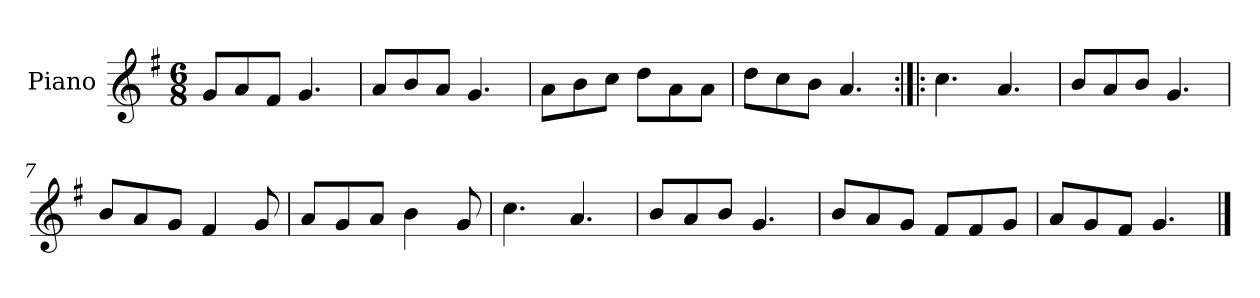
**kern
*part1
*staff1
*I"Piano
*I'Pno.
*clefG2
*k[f#]
*M6/8
=1
8g/L
8a/
8f#/J
4.g/
=2
8a/L
8b/
8a/J
4.g/
=3
8a\L
8b\
8cc\J
8dd\L
8a\
8a\J
=4
8dd\L
8cc\
8b\J
4.a/
=5:|!|:
4.cc\
4.a/
=6
8b/L
8a/
8b/J
4.g/
=7
8b/L
8a/
8g/J
4f#/
8g/
=8
8a/L
8g/
8a/J
4b\
8g/
=9
4.cc\
4.a/
!!LO:LB:g=z
=10
8b/L
8a/
8b/J
4.g/
=11
8b/L
8a/
8g/J
8f#/L
8f#/
8g/J
=12
8a/L
8g/
8f#/J
4.g/
==
*-
